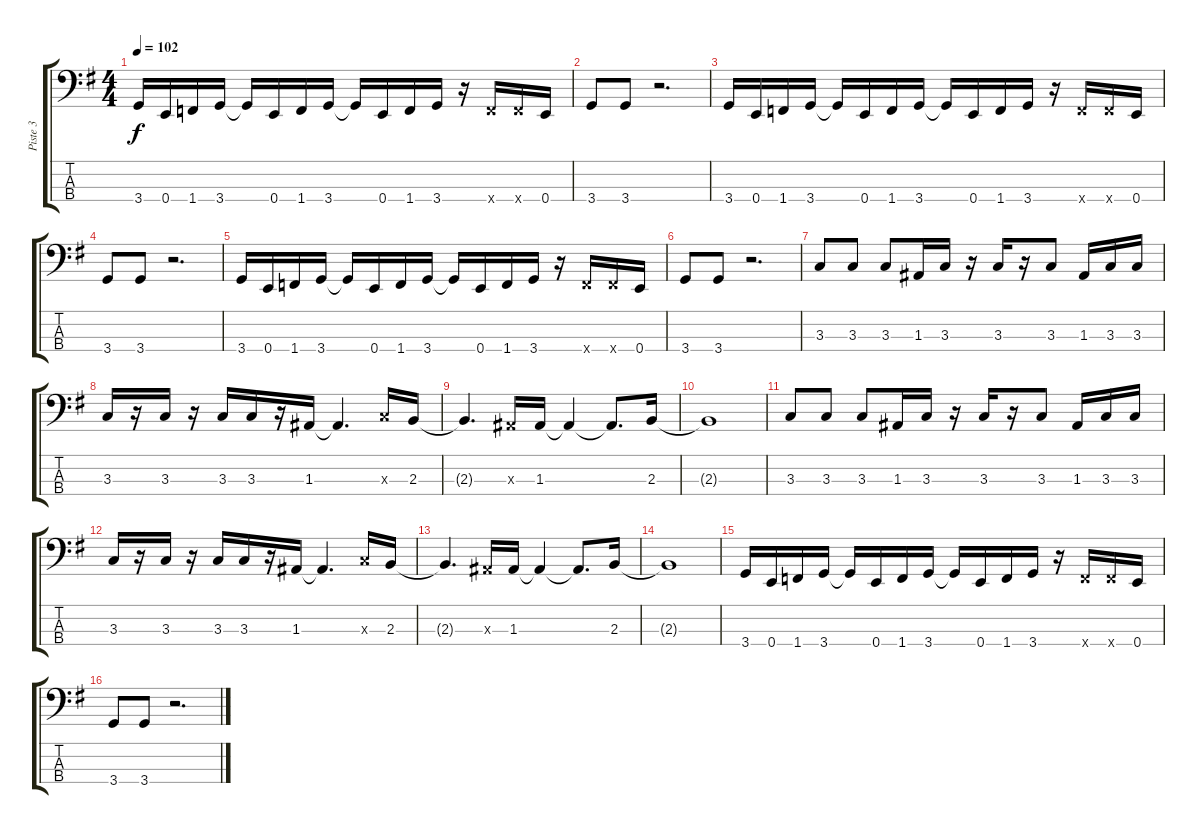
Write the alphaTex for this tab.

\track ("Piste 3" "Piste 3") {instrument electricbassfinger}
\staff {score tabs}
\tuning (G2 D2 A1 E1) {hide}
\ts (4 4)
\tempo 102
\clef f4
\ks g
3.4.16{dy f} 0.4.16 1.4.16 3.4.16 3.4{t}.16 0.4.16 1.4.16 3.4.16 3.4{t}.16 0.4.16 1.4.16 3.4.16 r.16 1.4{x}.16 1.4{x}.16 0.4.16 |
3.4.8 3.4.8 r.2{d} |
3.4.16 0.4.16 1.4.16 3.4.16 3.4{t}.16 0.4.16 1.4.16 3.4.16 3.4{t}.16 0.4.16 1.4.16 3.4.16 r.16 1.4{x}.16 1.4{x}.16 0.4.16 |
3.4.8 3.4.8 r.2{d} |
3.4.16 0.4.16 1.4.16 3.4.16 3.4{t}.16 0.4.16 1.4.16 3.4.16 3.4{t}.16 0.4.16 1.4.16 3.4.16 r.16 1.4{x}.16 1.4{x}.16 0.4.16 |
3.4.8 3.4.8 r.2{d} |
3.3.8 3.3.8 3.3.8 1.3.16 3.3.16 r.16 3.3.16 r.16 3.3.8 1.3.16 3.3.16 3.3.16 |
3.3.16 r.16 3.3.16 r.16 3.3.16 3.3.16 r.16 1.3.16 1.3{t}.4{d} 3.3{x}.16 2.3.16 |
2.3{t}.4{d} 1.3{x}.16 1.3.16 1.3{t}.4 1.3{t}.8{d} 2.3.16 |
2.3{t}.1 |
3.3.8 3.3.8 3.3.8 1.3.16 3.3.16 r.16 3.3.16 r.16 3.3.8 1.3.16 3.3.16 3.3.16 |
3.3.16 r.16 3.3.16 r.16 3.3.16 3.3.16 r.16 1.3.16 1.3{t}.4{d} 3.3{x}.16 2.3.16 |
2.3{t}.4{d} 1.3{x}.16 1.3.16 1.3{t}.4 1.3{t}.8{d} 2.3.16 |
2.3{t}.1 |
3.4.16 0.4.16 1.4.16 3.4.16 3.4{t}.16 0.4.16 1.4.16 3.4.16 3.4{t}.16 0.4.16 1.4.16 3.4.16 r.16 1.4{x}.16 1.4{x}.16 0.4.16 |
3.4.8 3.4.8 r.2{d}
